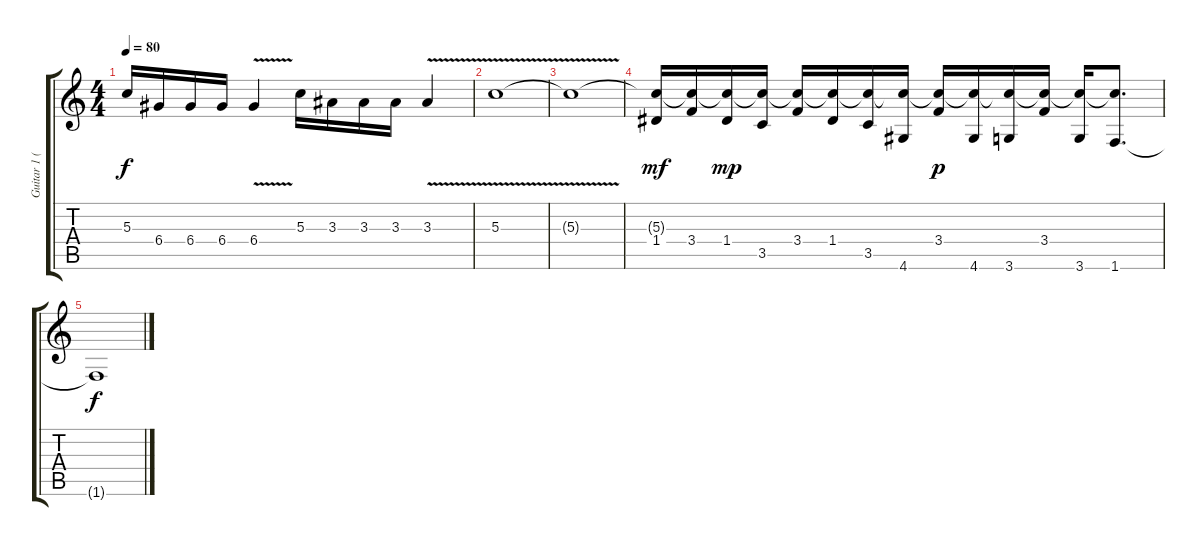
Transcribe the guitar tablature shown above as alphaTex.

\track ("Guitar 1 (dist)" "Guitar 1 (") {instrument distortionguitar}
\staff {score tabs}
\tuning (E4 B3 G3 D3 A2 E2) {hide}
\ts (4 4)
\tempo 80
\clef g2
\ks c
5.3.16{dy f} 6.4.16 6.4.16 6.4.16 6.4{v}.4 5.3.16 3.3.16 3.3.16 3.3.16 3.3{v}.4 |
5.3{v}.1 |
5.3{t}.1 |
(5.3{t} 1.4).16{dy mf} (5.3{t} 3.4).16 (5.3{t} 1.4).16{dy mp} (5.3{t} 3.5).16 (5.3{t} 3.4).16 (5.3{t} 1.4).16 (5.3{t} 3.5).16 (5.3{t} 4.6).16 (5.3{t} 3.4).16{dy p} (5.3{t} 4.6).16 (5.3{t} 3.6).16 (5.3{t} 3.4).16 (5.3{t} 3.6).16 (5.3{t} 1.6).8{d} |
1.6{t}.1{dy f}
